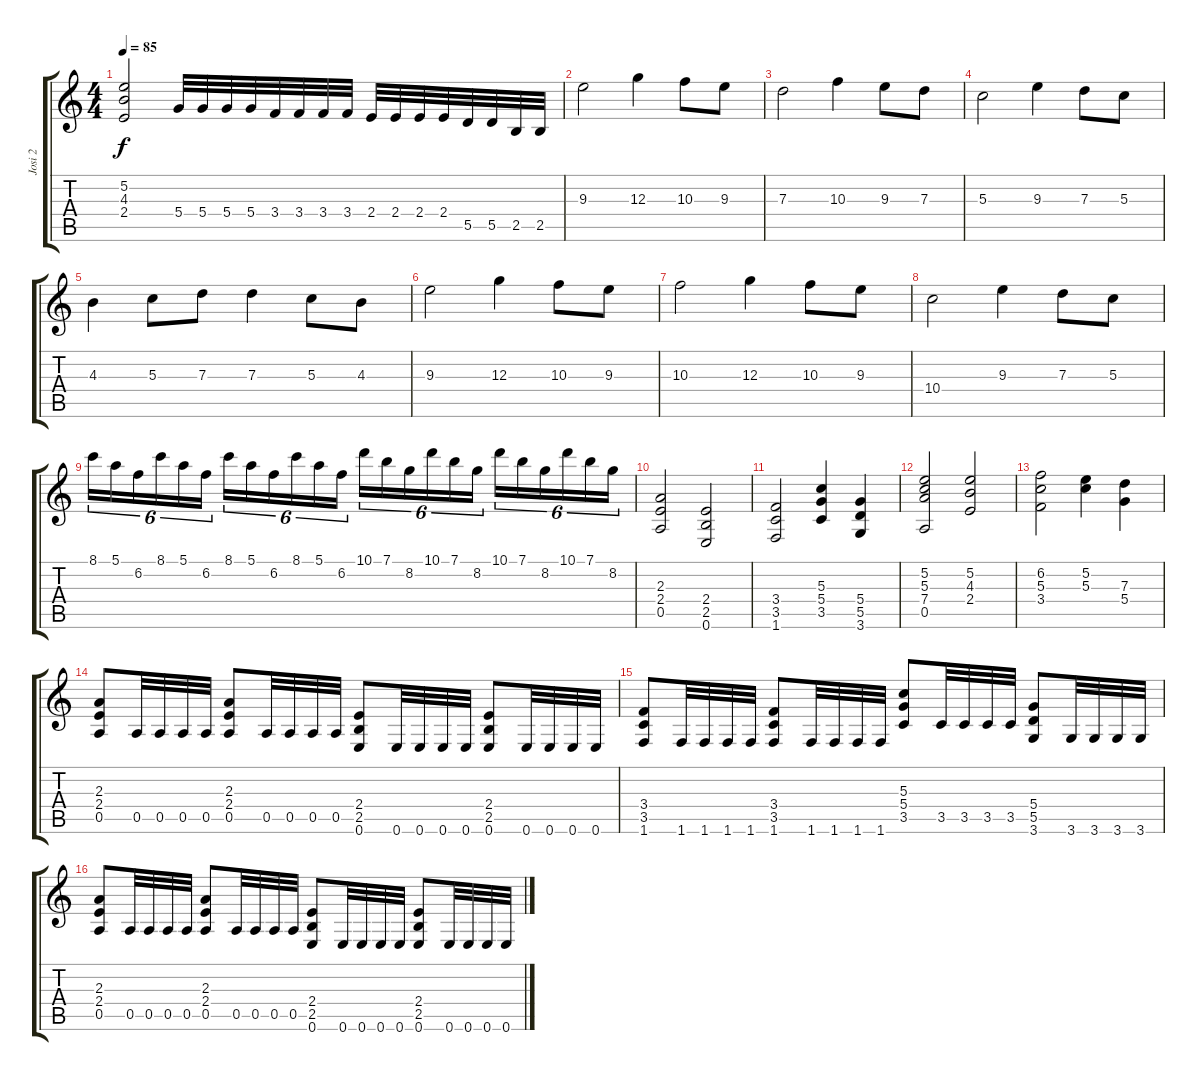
\track ("Josi 2" "Josi 2") {instrument distortionguitar}
\staff {score tabs}
\tuning (E4 B3 G3 D3 A2 E2) {hide}
\ts (4 4)
\tempo 85
\clef g2
\ks c
(5.2 4.3 2.4).2{dy f} 5.4.32 5.4.32 5.4.32 5.4.32 3.4.32 3.4.32 3.4.32 3.4.32 2.4.32 2.4.32 2.4.32 2.4.32 5.5.32 5.5.32 2.5.32 2.5.32 |
9.3.2 12.3.4 10.3.8 9.3.8 |
7.3.2 10.3.4 9.3.8 7.3.8 |
5.3.2 9.3.4 7.3.8 5.3.8 |
4.3.4 5.3.8 7.3.8 7.3.4 5.3.8 4.3.8 |
9.3.2 12.3.4 10.3.8 9.3.8 |
10.3.2 12.3.4 10.3.8 9.3.8 |
10.4.2 9.3.4 7.3.8 5.3.8 |
8.1.16{tu (6 4)} 5.1.16{tu (6 4)} 6.2.16{tu (6 4)} 8.1.16{tu (6 4)} 5.1.16{tu (6 4)} 6.2.16{tu (6 4)} 8.1.16{tu (6 4)} 5.1.16{tu (6 4)} 6.2.16{tu (6 4)} 8.1.16{tu (6 4)} 5.1.16{tu (6 4)} 6.2.16{tu (6 4)} 10.1.16{tu (6 4)} 7.1.16{tu (6 4)} 8.2.16{tu (6 4)} 10.1.16{tu (6 4)} 7.1.16{tu (6 4)} 8.2.16{tu (6 4)} 10.1.16{tu (6 4)} 7.1.16{tu (6 4)} 8.2.16{tu (6 4)} 10.1.16{tu (6 4)} 7.1.16{tu (6 4)} 8.2.16{tu (6 4)} |
(2.3 2.4 0.5).2 (2.4 2.5 0.6).2 |
(3.4 3.5 1.6).2 (5.3 5.4 3.5).4 (5.4 5.5 3.6).4 |
(5.2 5.3 7.4 0.5).2 (5.2 4.3 2.4).2 |
(6.2 5.3 3.4).2 (5.2 5.3).4 (7.3 5.4).4 |
(2.3 2.4 0.5).8 0.5.32 0.5.32 0.5.32 0.5.32 (2.3 2.4 0.5).8 0.5.32 0.5.32 0.5.32 0.5.32 (2.4 2.5 0.6).8 0.6.32 0.6.32 0.6.32 0.6.32 (2.4 2.5 0.6).8 0.6.32 0.6.32 0.6.32 0.6.32 |
(3.4 3.5 1.6).8 1.6.32 1.6.32 1.6.32 1.6.32 (3.4 3.5 1.6).8 1.6.32 1.6.32 1.6.32 1.6.32 (5.3 5.4 3.5).8 3.5.32 3.5.32 3.5.32 3.5.32 (5.4 5.5 3.6).8 3.6.32 3.6.32 3.6.32 3.6.32 |
(2.3 2.4 0.5).8 0.5.32 0.5.32 0.5.32 0.5.32 (2.3 2.4 0.5).8 0.5.32 0.5.32 0.5.32 0.5.32 (2.4 2.5 0.6).8 0.6.32 0.6.32 0.6.32 0.6.32 (2.4 2.5 0.6).8 0.6.32 0.6.32 0.6.32 0.6.32
